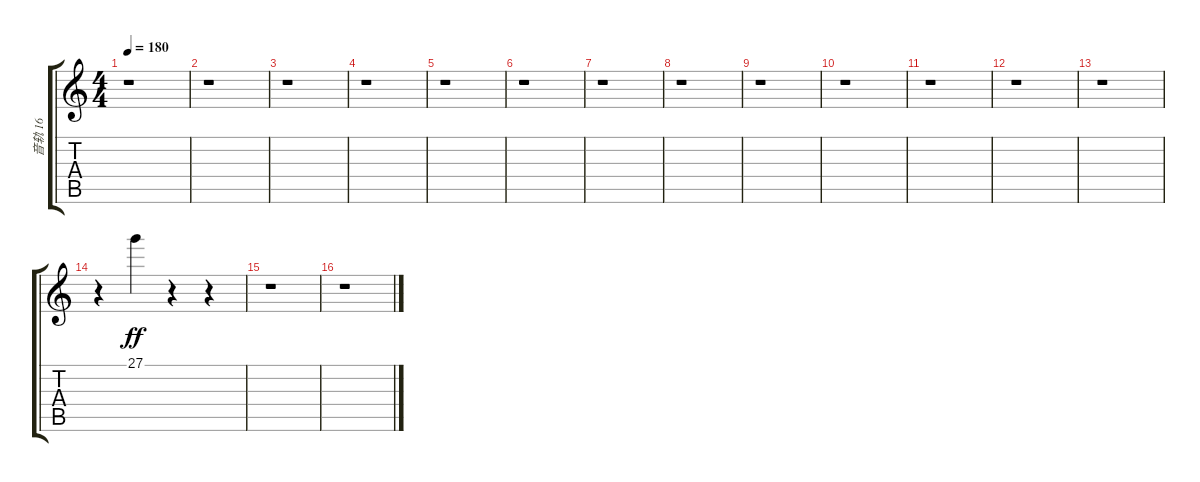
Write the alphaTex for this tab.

\track ("音轨 16" "音轨 16") {instrument electricgrandpiano}
\staff {score tabs}
\tuning (E4 B3 G3 D3 A2 E2) {hide}
\ts (4 4)
\tempo 180
\clef g2
\ks c
r.1{dy fff} |
r.1 |
r.1 |
r.1 |
r.1 |
r.1 |
r.1 |
r.1 |
r.1 |
r.1 |
r.1 |
r.1 |
r.1 |
r.4 27.1.4{dy ff volume 7 balance 9 instrument fx5brightness} r.4 r.4 |
r.1 |
r.1
